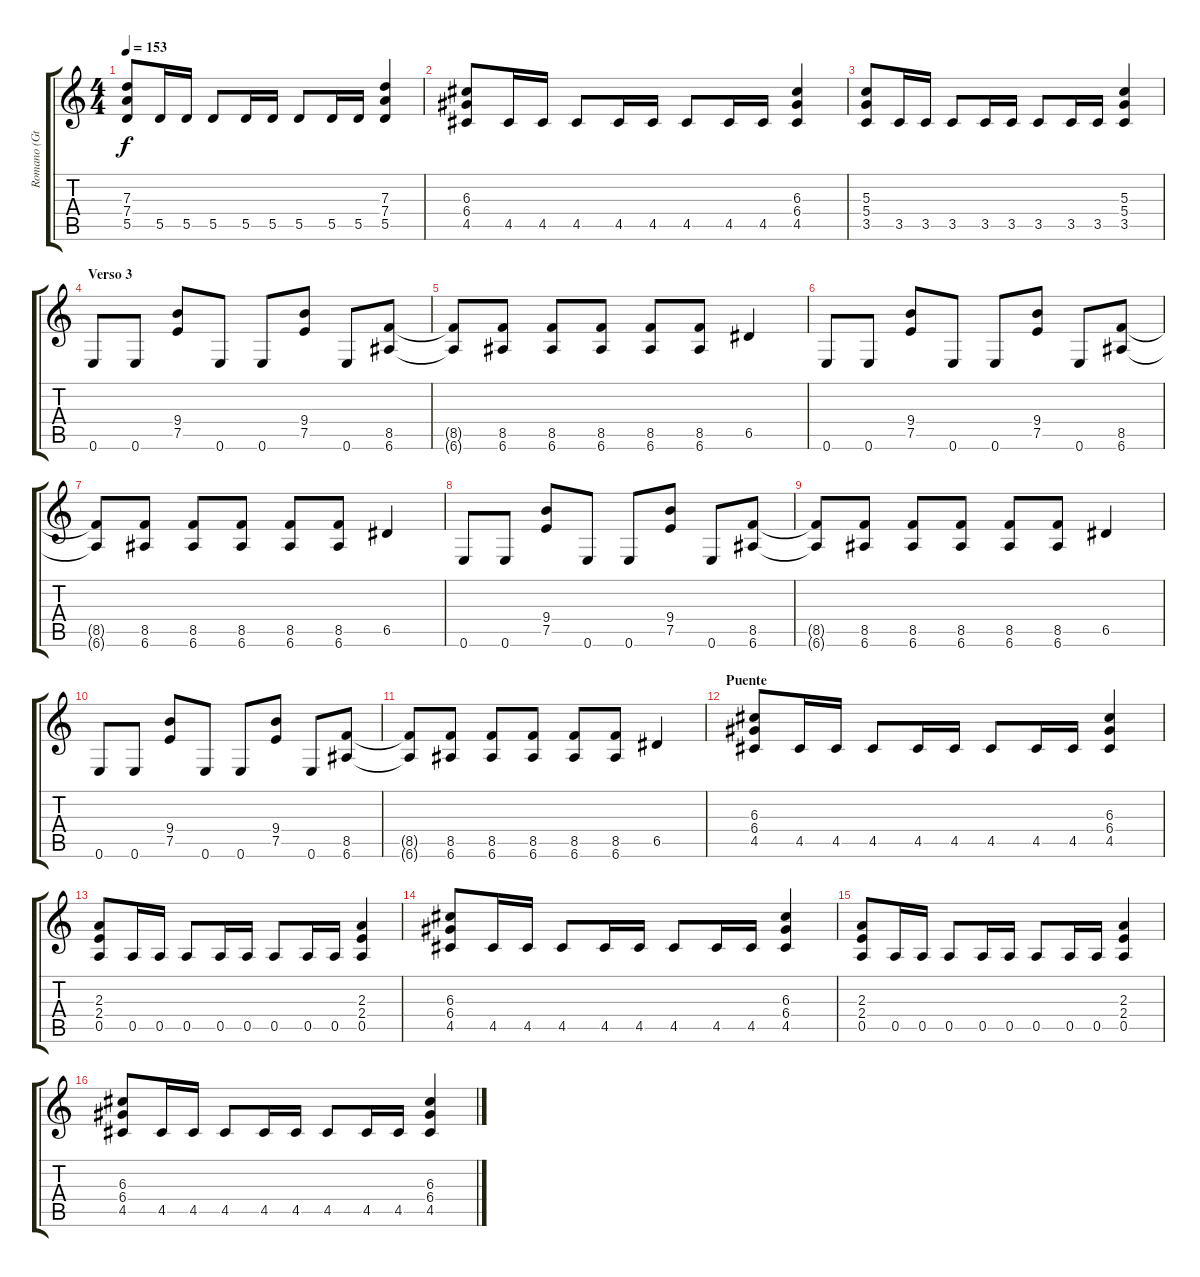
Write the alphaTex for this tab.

\track ("Romano (Gtr 1)" "Romano (Gt") {instrument distortionguitar}
\staff {score tabs}
\tuning (E4 B3 G3 D3 A2 E2) {hide}
\ts (4 4)
\tempo 153
\clef g2
\ks c
(7.3 7.4 5.5).8{dy f} 5.5.16 5.5.16 5.5.8 5.5.16 5.5.16 5.5.8 5.5.16 5.5.16 (7.3 7.4 5.5).4 |
(6.3 6.4 4.5).8 4.5.16 4.5.16 4.5.8 4.5.16 4.5.16 4.5.8 4.5.16 4.5.16 (6.3 6.4 4.5).4 |
(5.3 5.4 3.5).8 3.5.16 3.5.16 3.5.8 3.5.16 3.5.16 3.5.8 3.5.16 3.5.16 (5.3 5.4 3.5).4 |
\section ("" "Verso 3")
0.6.8 0.6.8 (9.4 7.5).8 0.6.8 0.6.8 (9.4 7.5).8 0.6.8 (8.5 6.6).8 |
(8.5{t} 6.6{t}).8 (8.5 6.6).8 (8.5 6.6).8 (8.5 6.6).8 (8.5 6.6).8 (8.5 6.6).8 6.5.4 |
0.6.8 0.6.8 (9.4 7.5).8 0.6.8 0.6.8 (9.4 7.5).8 0.6.8 (8.5 6.6).8 |
(8.5{t} 6.6{t}).8 (8.5 6.6).8 (8.5 6.6).8 (8.5 6.6).8 (8.5 6.6).8 (8.5 6.6).8 6.5.4 |
0.6.8 0.6.8 (9.4 7.5).8 0.6.8 0.6.8 (9.4 7.5).8 0.6.8 (8.5 6.6).8 |
(8.5{t} 6.6{t}).8 (8.5 6.6).8 (8.5 6.6).8 (8.5 6.6).8 (8.5 6.6).8 (8.5 6.6).8 6.5.4 |
0.6.8 0.6.8 (9.4 7.5).8 0.6.8 0.6.8 (9.4 7.5).8 0.6.8 (8.5 6.6).8 |
(8.5{t} 6.6{t}).8 (8.5 6.6).8 (8.5 6.6).8 (8.5 6.6).8 (8.5 6.6).8 (8.5 6.6).8 6.5.4 |
\section ("" "Puente")
(6.3 6.4 4.5).8 4.5.16 4.5.16 4.5.8 4.5.16 4.5.16 4.5.8 4.5.16 4.5.16 (6.3 6.4 4.5).4 |
(2.3 2.4 0.5).8 0.5.16 0.5.16 0.5.8 0.5.16 0.5.16 0.5.8 0.5.16 0.5.16 (2.3 2.4 0.5).4 |
(6.3 6.4 4.5).8 4.5.16 4.5.16 4.5.8 4.5.16 4.5.16 4.5.8 4.5.16 4.5.16 (6.3 6.4 4.5).4 |
(2.3 2.4 0.5).8 0.5.16 0.5.16 0.5.8 0.5.16 0.5.16 0.5.8 0.5.16 0.5.16 (2.3 2.4 0.5).4 |
(6.3 6.4 4.5).8 4.5.16 4.5.16 4.5.8 4.5.16 4.5.16 4.5.8 4.5.16 4.5.16 (6.3 6.4 4.5).4
